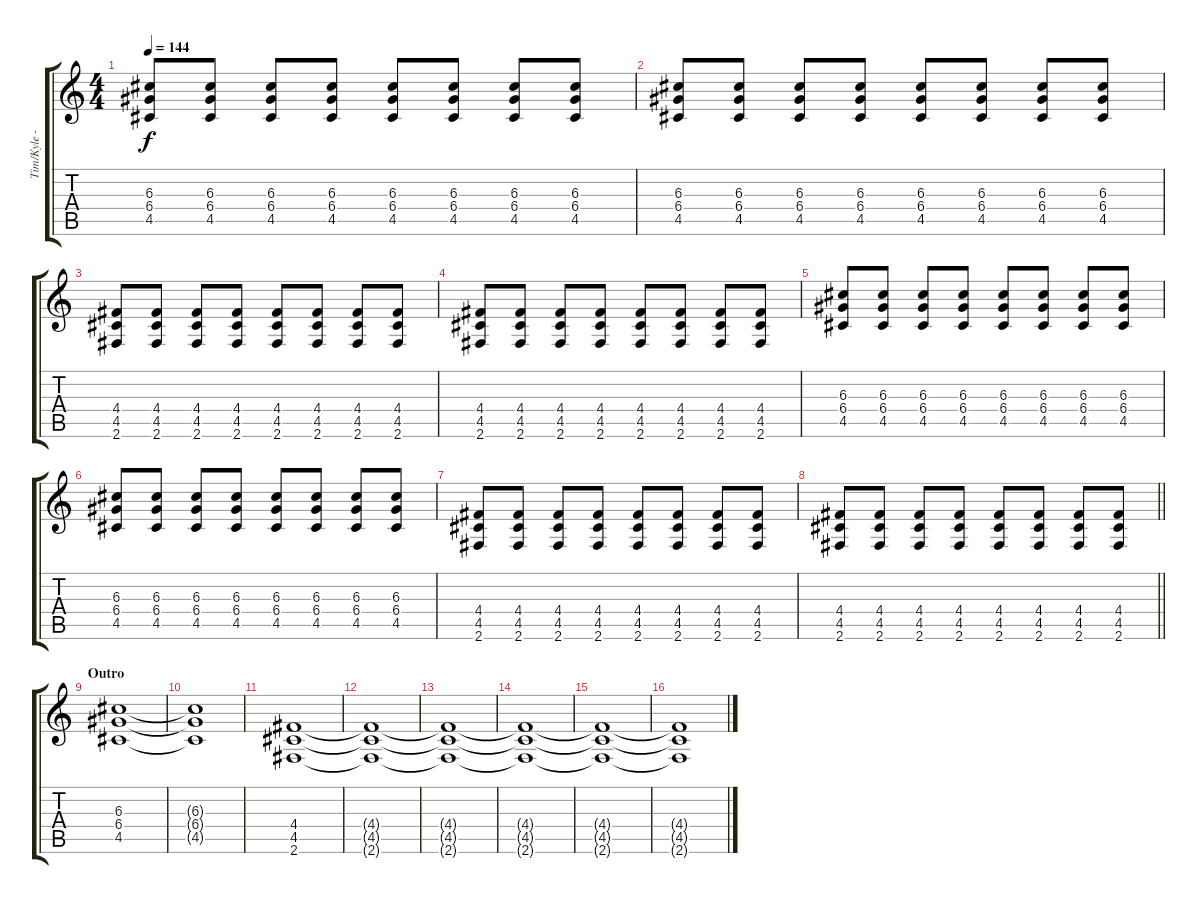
\track ("Tim/Kyle - Guitar" "Tim/Kyle -") {instrument distortionguitar}
\staff {score tabs}
\tuning (E4 B3 G3 D3 A2 E2) {hide}
\ts (4 4)
\tempo 144
\clef g2
\ks c
(6.3 6.4 4.5).8{dy f} (6.3 6.4 4.5).8 (6.3 6.4 4.5).8 (6.3 6.4 4.5).8 (6.3 6.4 4.5).8 (6.3 6.4 4.5).8 (6.3 6.4 4.5).8 (6.3 6.4 4.5).8 |
(6.3 6.4 4.5).8 (6.3 6.4 4.5).8 (6.3 6.4 4.5).8 (6.3 6.4 4.5).8 (6.3 6.4 4.5).8 (6.3 6.4 4.5).8 (6.3 6.4 4.5).8 (6.3 6.4 4.5).8 |
(4.4 4.5 2.6).8 (4.4 4.5 2.6).8 (4.4 4.5 2.6).8 (4.4 4.5 2.6).8 (4.4 4.5 2.6).8 (4.4 4.5 2.6).8 (4.4 4.5 2.6).8 (4.4 4.5 2.6).8 |
(4.4 4.5 2.6).8 (4.4 4.5 2.6).8 (4.4 4.5 2.6).8 (4.4 4.5 2.6).8 (4.4 4.5 2.6).8 (4.4 4.5 2.6).8 (4.4 4.5 2.6).8 (4.4 4.5 2.6).8 |
(6.3 6.4 4.5).8 (6.3 6.4 4.5).8 (6.3 6.4 4.5).8 (6.3 6.4 4.5).8 (6.3 6.4 4.5).8 (6.3 6.4 4.5).8 (6.3 6.4 4.5).8 (6.3 6.4 4.5).8 |
(6.3 6.4 4.5).8 (6.3 6.4 4.5).8 (6.3 6.4 4.5).8 (6.3 6.4 4.5).8 (6.3 6.4 4.5).8 (6.3 6.4 4.5).8 (6.3 6.4 4.5).8 (6.3 6.4 4.5).8 |
(4.4 4.5 2.6).8 (4.4 4.5 2.6).8 (4.4 4.5 2.6).8 (4.4 4.5 2.6).8 (4.4 4.5 2.6).8 (4.4 4.5 2.6).8 (4.4 4.5 2.6).8 (4.4 4.5 2.6).8 |
\barLineRight lightlight
(4.4 4.5 2.6).8 (4.4 4.5 2.6).8 (4.4 4.5 2.6).8 (4.4 4.5 2.6).8 (4.4 4.5 2.6).8 (4.4 4.5 2.6).8 (4.4 4.5 2.6).8 (4.4 4.5 2.6).8 |
\section ("" "Outro")
(6.3 6.4 4.5).1 |
(6.3{t} 6.4{t} 4.5{t}).1 |
(4.4 4.5 2.6).1 |
(4.4{t} 4.5{t} 2.6{t}).1 |
(4.4{t} 4.5{t} 2.6{t}).1 |
(4.4{t} 4.5{t} 2.6{t}).1 |
(4.4{t} 4.5{t} 2.6{t}).1 |
(4.4{t} 4.5{t} 2.6{t}).1
